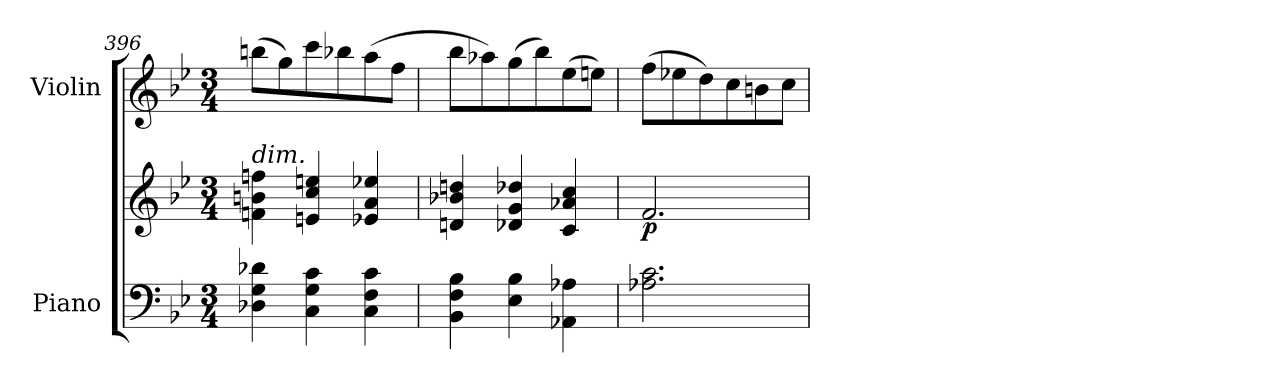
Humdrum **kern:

**kern	**kern	**dynam	**kern
*part2	*part2	*part2	*part1
*staff3	*staff2	*staff2/3	*staff1
*I"Piano	*	*	*I"Violin
*I'Pno.	*	*	*I'Vln.
*clefF4	*clefG2	*	*clefG2
*k[b-e-]	*k[b-e-]	*	*k[b-e-]
*M3/4	*M3/4	*	*M3/4
*MM67	*MM67	*	*MM67
=396	=396	=396	=396
!	!LO:TX:a:i:t=dim.	!	!
4D-X\ 4G\ 4d-X\	4fn\ 4bn\ 4ffn\	.	(8bbn\L
.	.	.	8gg\)
4C\ 4G\ 4c\	4en/ 4cc/ 4een/	.	8ccc\
.	.	.	8bb-X\
4C\ 4F\ 4c\	4e-X/ 4a/ 4ee-X/	.	(8aa\
.	.	.	8ff\J
=397	=397	=397	=397
*	*	*	*MM64
4BB-\ 4F\ 4B-\	4dn/ 4b-X/ 4ddn/	.	8bb-\L
.	.	.	8aa-X\)
4E-\ 4B-\	4d-X/ 4g/ 4dd-X/	.	(8gg\
.	.	.	8bb-\)
4AA-X\ 4A-X\	4c/ 4a-X/ 4cc/	.	(8ee-\
.	.	.	8een\J)
!!LO:PB:g=z
=398	=398	=398	=398
*	*	*	*MM60
!	!	!LO:DY:b	!
2.A-X\ 2.c\	2.f/	p	(8ff\L
.	.	.	8ee-X\
.	.	.	8dd\)
.	.	.	8cc\
.	.	.	8bn\
.	.	.	8cc\J
=	=	=	=
*-	*-	*-	*-
